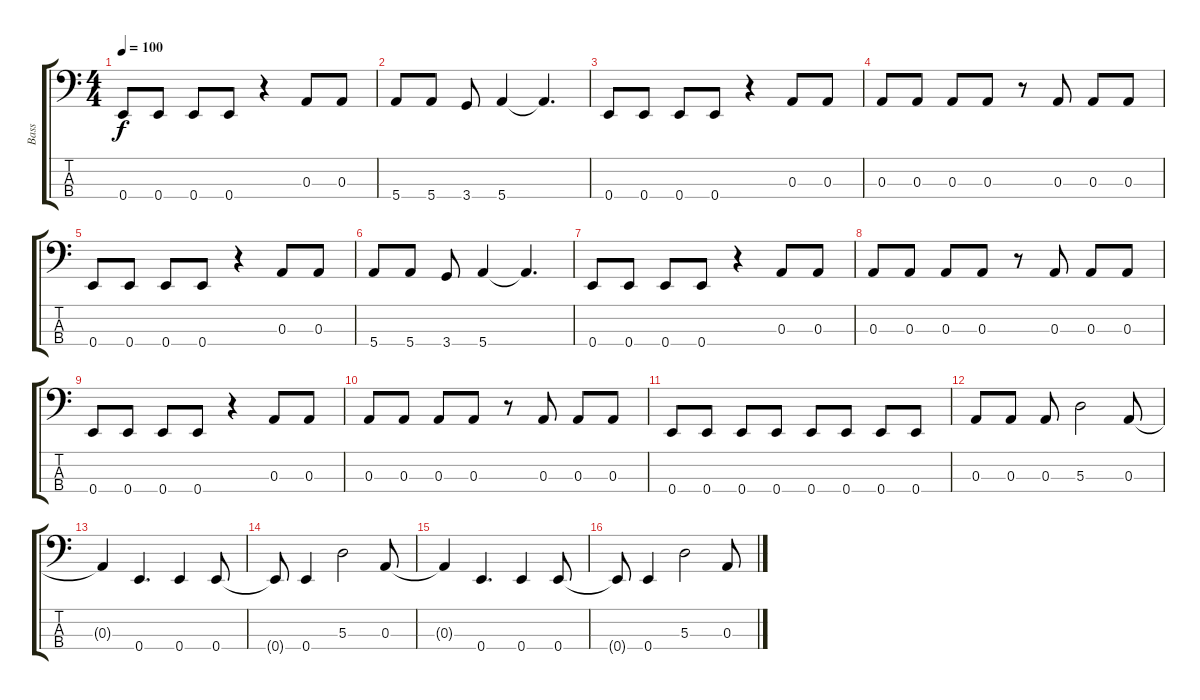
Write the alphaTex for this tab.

\track ("Bass" "Bass") {instrument electricbassfinger}
\staff {score tabs}
\tuning (G2 D2 A1 E1) {hide}
\ts (4 4)
\tempo 100
\clef f4
\ks c
0.4.8{dy f} 0.4.8 0.4.8 0.4.8 r.4 0.3.8 0.3.8 |
5.4.8 5.4.8 3.4.8 5.4.4 5.4{t}.4{d} |
0.4.8 0.4.8 0.4.8 0.4.8 r.4 0.3.8 0.3.8 |
0.3.8 0.3.8 0.3.8 0.3.8 r.8 0.3.8 0.3.8 0.3.8 |
0.4.8 0.4.8 0.4.8 0.4.8 r.4 0.3.8 0.3.8 |
5.4.8 5.4.8 3.4.8 5.4.4 5.4{t}.4{d} |
0.4.8 0.4.8 0.4.8 0.4.8 r.4 0.3.8 0.3.8 |
0.3.8 0.3.8 0.3.8 0.3.8 r.8 0.3.8 0.3.8 0.3.8 |
0.4.8 0.4.8 0.4.8 0.4.8 r.4 0.3.8 0.3.8 |
0.3.8 0.3.8 0.3.8 0.3.8 r.8 0.3.8 0.3.8 0.3.8 |
0.4.8 0.4.8 0.4.8 0.4.8 0.4.8 0.4.8 0.4.8 0.4.8 |
0.3.8 0.3.8 0.3.8 5.3.2 0.3.8 |
0.3{t}.4 0.4.4{d} 0.4.4 0.4.8 |
0.4{t}.8 0.4.4 5.3.2 0.3.8 |
0.3{t}.4 0.4.4{d} 0.4.4 0.4.8 |
0.4{t}.8 0.4.4 5.3.2 0.3.8
